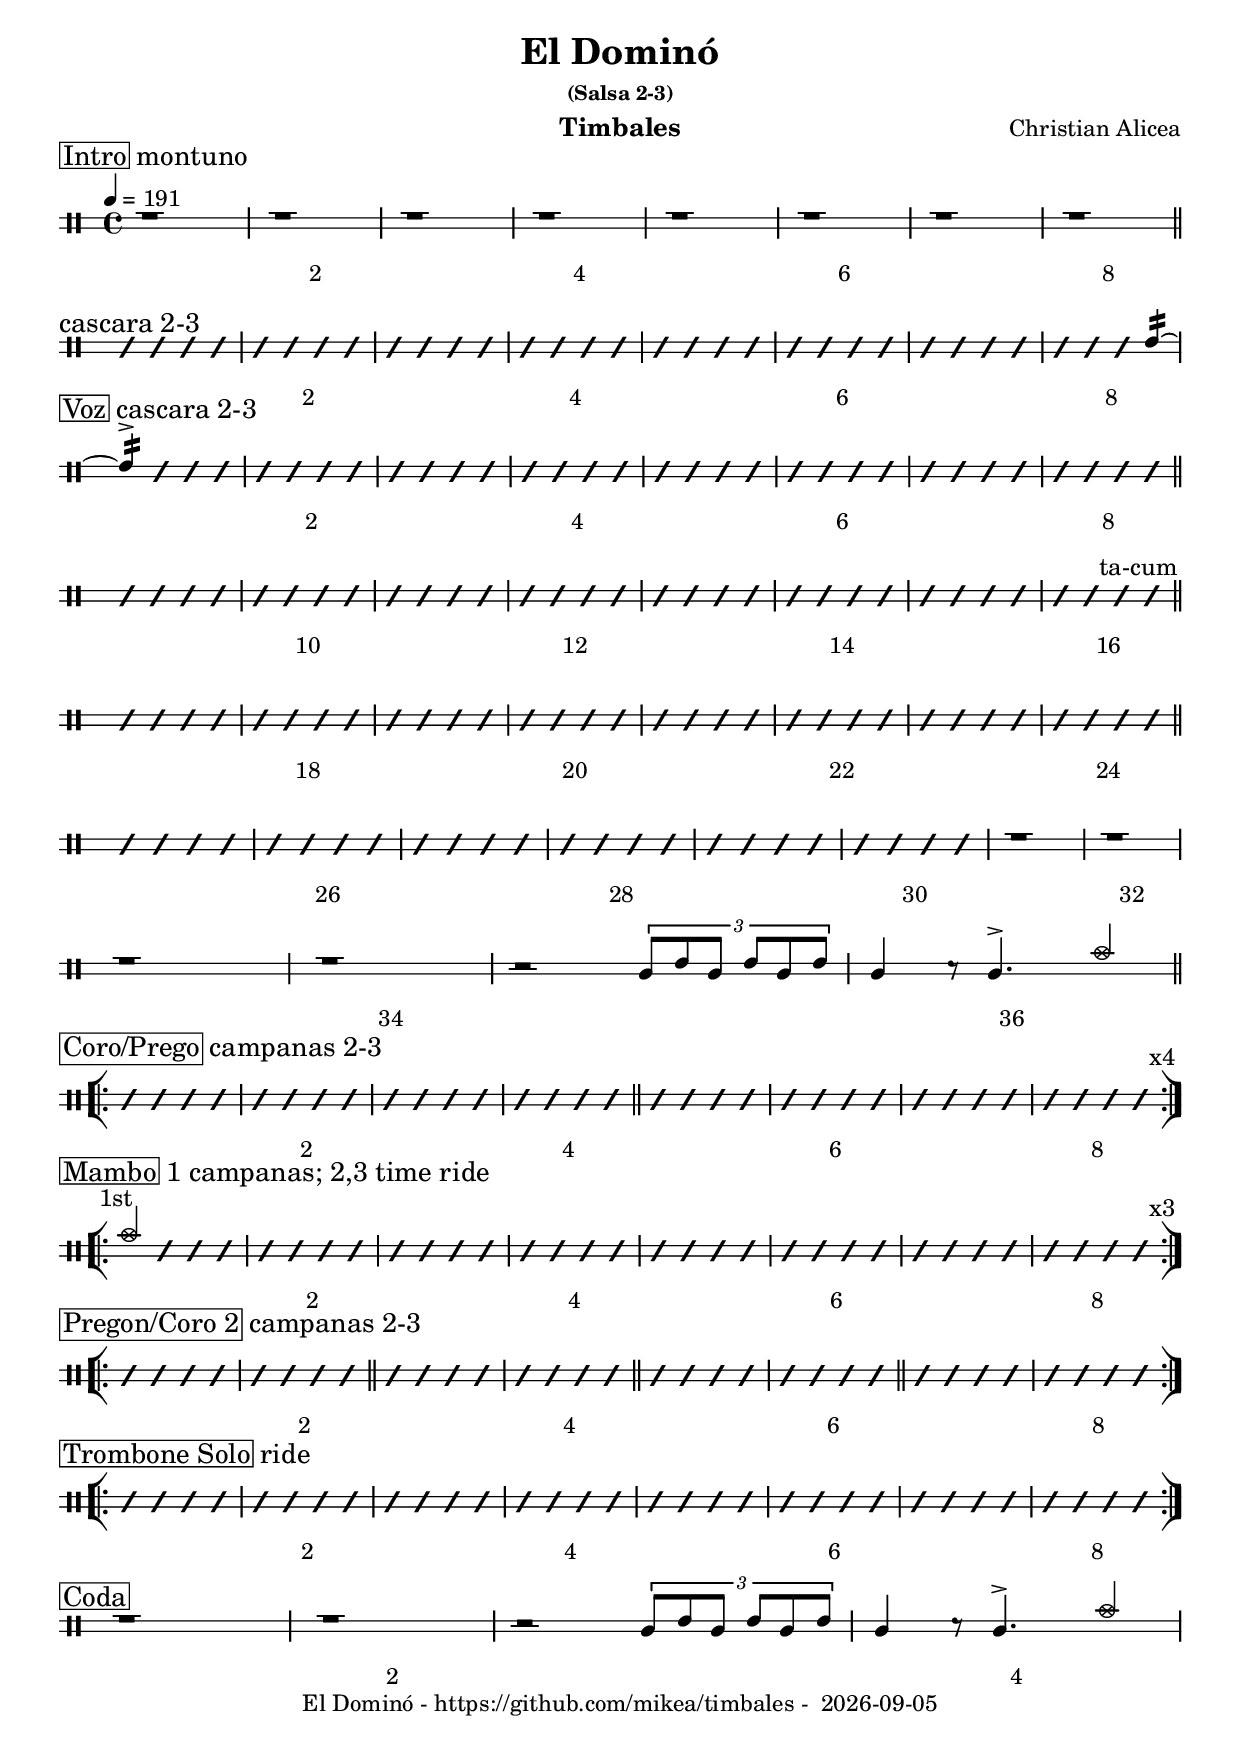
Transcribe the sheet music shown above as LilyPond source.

\version "2.24.2"
\include "charts/common.ly"

date = #(strftime "%Y-%m-%d" (localtime (current-time)))

\header {
  title = "El Dominó"
  subsubtitle = "(Salsa 2-3)"
  composer = "Christian Alicea"
  instrument = "Timbales"
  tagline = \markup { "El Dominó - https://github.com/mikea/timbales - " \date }
}

\newTimbalesStaff <<
    \newDrumVoiceOne \drummode { 
        \tempo 4 = 191

        \sect "Intro" "montuno"
        r1 | r1 | r1 | r1 | 
        r1 | r1 | r1 | r1 \bar "||"

        \ssect "cascara 2-3"
        \comp #4 | \comp #4 | \comp #4 | \comp #4 |
        \comp #4 | \comp #4 | \comp #4 | \abanico-short |

        \sect "Voz" "cascara 2-3"
        \abanico-rs | \comp #4 | \comp #4 | \comp #4 |
        \comp #4 | \comp #4 | \comp #4 | \comp #4 | \bar "||" \break
        \comp #4 | \comp #4 | \comp #4 | \comp #4 |
        \comp #4 | \comp #4 | \comp #4 | \rs \rs \rs \rs \textEndMark "ta-cum" | \bar "||" \break
        \comp #4 | \comp #4 | \comp #4 | \comp #4 |
        \comp #4 | \comp #4 | \comp #4 | \comp #4 | \bar "||" \break
        \comp #4 | \comp #4 | \comp #4 | \comp #4 |
        \comp #4 | \comp #4 | r1 | r1 | \break
        r1 | r1 | r2 \tuplet 3/2 { timl8 timh timl timh timl timh } | timl4 r8 timl4.^> cymc4 |

        \sect "Coro/Prego" "campanas 2-3"
        \bar "[|:-||"
        \comp #4 | \comp #4 | \comp #4 | \comp #4 | \bar "||"
        \comp #4 | \comp #4 | \comp #4 | \comp #4 \textEndMark "x4" |
        \bar ":|][|:"

        \sect "Mambo" "1 campanas; 2,3 time ride"
        \bar ":|][|:"
        \textMark "1st" cymc4 \rs \rs \rs | \comp #4 | \comp #4 | \comp #4 |
        \comp #4 | \comp #4 | \comp #4 | \comp #4 \textEndMark "x3" |
        \bar ":|][|:"

        \sect "Pregon/Coro 2" "campanas 2-3"
        \bar ":|][|:"
        \comp #4 | \comp #4 \bar "||" \comp #4 | \comp #4  | \bar "||"
        \comp #4 | \comp #4 \bar "||" \comp #4 | \comp #4  | \bar "||"
        \bar ":|][|:"

        \sect "Trombone Solo" "ride"
        \bar ":|][|:"
        \comp #4 | \comp #4 | \comp #4 | \comp #4 |
        \comp #4 | \comp #4 | \comp #4 | \comp #4 |
        \bar ":|]"

        \sect "Coda" ""
        r1 | r1 | r2 \tuplet 3/2 { timl8 timh timl timh timl timh } | timl4 r8 timl4.^> cymc4 |

        \fine
    }
>>
